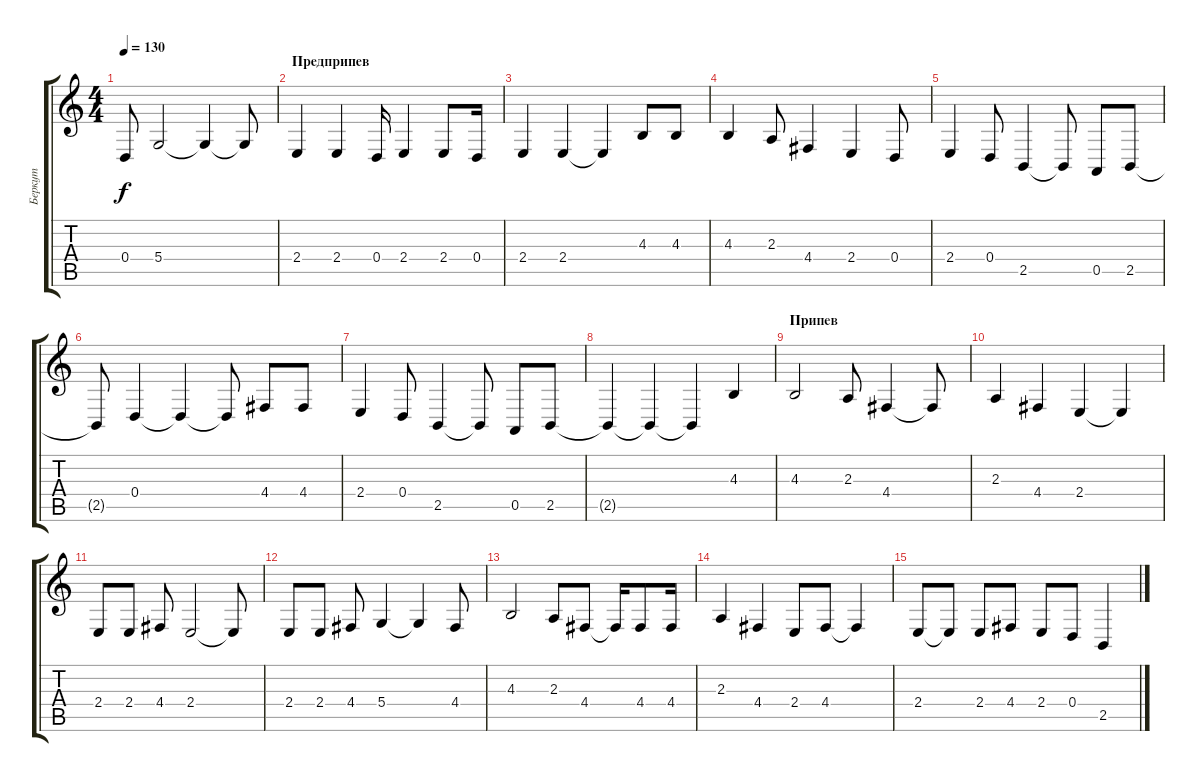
\track ("Беркут" "Беркут") {instrument violin}
\staff {score tabs}
\tuning (E4 B3 G3 D3 A2 E2) {hide}
\ts (4 4)
\tempo 130
\clef g2
\ks c
0.4{t}.8{dy f} 5.4.2 5.4{t}.4 5.4{t}.8 |
\section ("" "Предприпев")
2.4.4 2.4.4 0.4.16 2.4.4 2.4.8 0.4.16 |
2.4.4 2.4.4 2.4{t}.4 4.3.8 4.3.8 |
4.3.4 2.3.8 4.4.4 2.4.4 0.4.8 |
2.4.4 0.4.8 2.5.4 2.5{t}.8 0.5.8 2.5.8 |
2.5{t}.8 0.4.4 0.4{t}.4 0.4{t}.8 4.4.8 4.4.8 |
2.4.4 0.4.8 2.5.4 2.5{t}.8 0.5.8 2.5.8 |
2.5{t}.4 2.5{t}.4 2.5{t}.4 4.3.4 |
\section ("" "Припев")
4.3.2 2.3.8 4.4.4 4.4{t}.8 |
2.3.4 4.4.4 2.4.4 2.4{t}.4 |
2.4.8 2.4.8 4.4.8 2.4.2 2.4{t}.8 |
2.4.8 2.4.8 4.4.8 5.4.4 5.4{t}.4 4.4.8 |
4.3.2 2.3.8 4.4.8 4.4{t}.16 4.4.8 4.4.16 |
2.3.4 4.4.4 2.4.8 4.4.8 4.4{t}.4 |
2.4.8 2.4{t}.8 2.4.8 4.4.8 2.4.8 0.4.8 2.5.4
